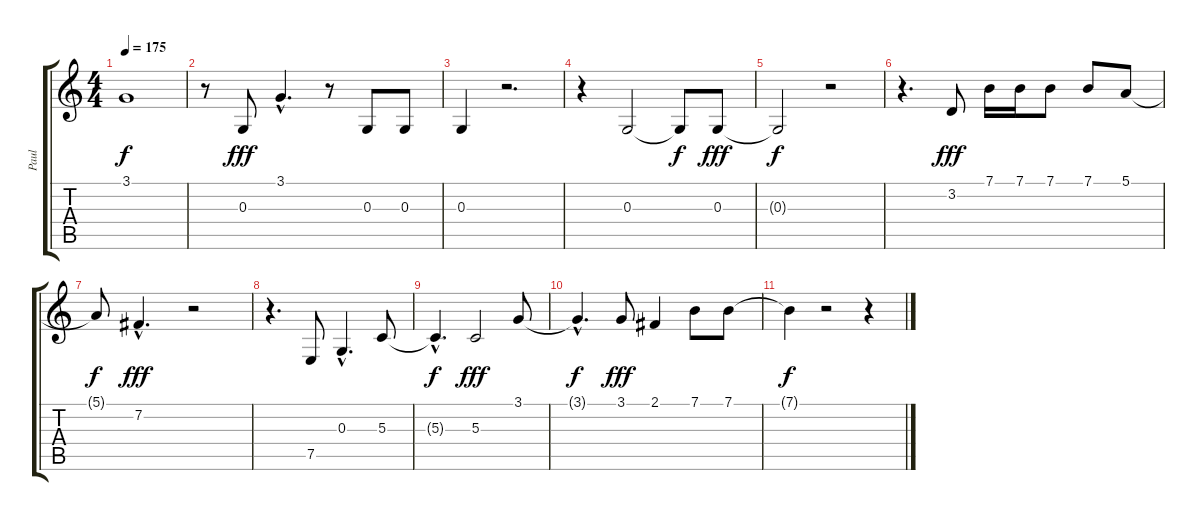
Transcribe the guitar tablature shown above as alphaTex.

\track ("Paul" "Paul") {instrument electricgrandpiano}
\staff {score tabs}
\tuning (E4 B3 G3 D3 A2 E2) {hide}
\ts (4 4)
\tempo 175
\clef g2
\ks c
3.1{t}.1{dy f} |
r.8 0.3.8{dy fff volume 12} 3.1{hac}.4{d volume 11} r.8 0.3.8{volume 11} 0.3.8{volume 11} |
0.3.4{volume 10} r.2{d} |
r.4 0.3.2{volume 9} 0.3{t}.8{dy f} 0.3.8{dy fff volume 8} |
0.3{t}.2{dy f} r.2 |
r.4{d} 3.2.8{dy fff volume 6} 7.1.16{volume 6} 7.1.16 7.1.8{volume 6} 7.1.8{volume 6} 5.1.8{volume 6} |
5.1{t}.8{dy f} 7.2{hac}.4{d dy fff volume 6} r.2 |
r.4{d} 7.5.8{volume 4} 0.3{hac}.4{d volume 4} 5.3.8{volume 4} |
5.3{hac t}.4{d dy f} 5.3.2{dy fff volume 3} 3.1.8{volume 2} |
3.1{hac t}.4{d dy f} 3.1.8{dy fff volume 2} 2.1.4{volume 2} 7.1.8{volume 2} 7.1.8{volume 1} |
7.1{t}.4{dy f} r.2 r.4
